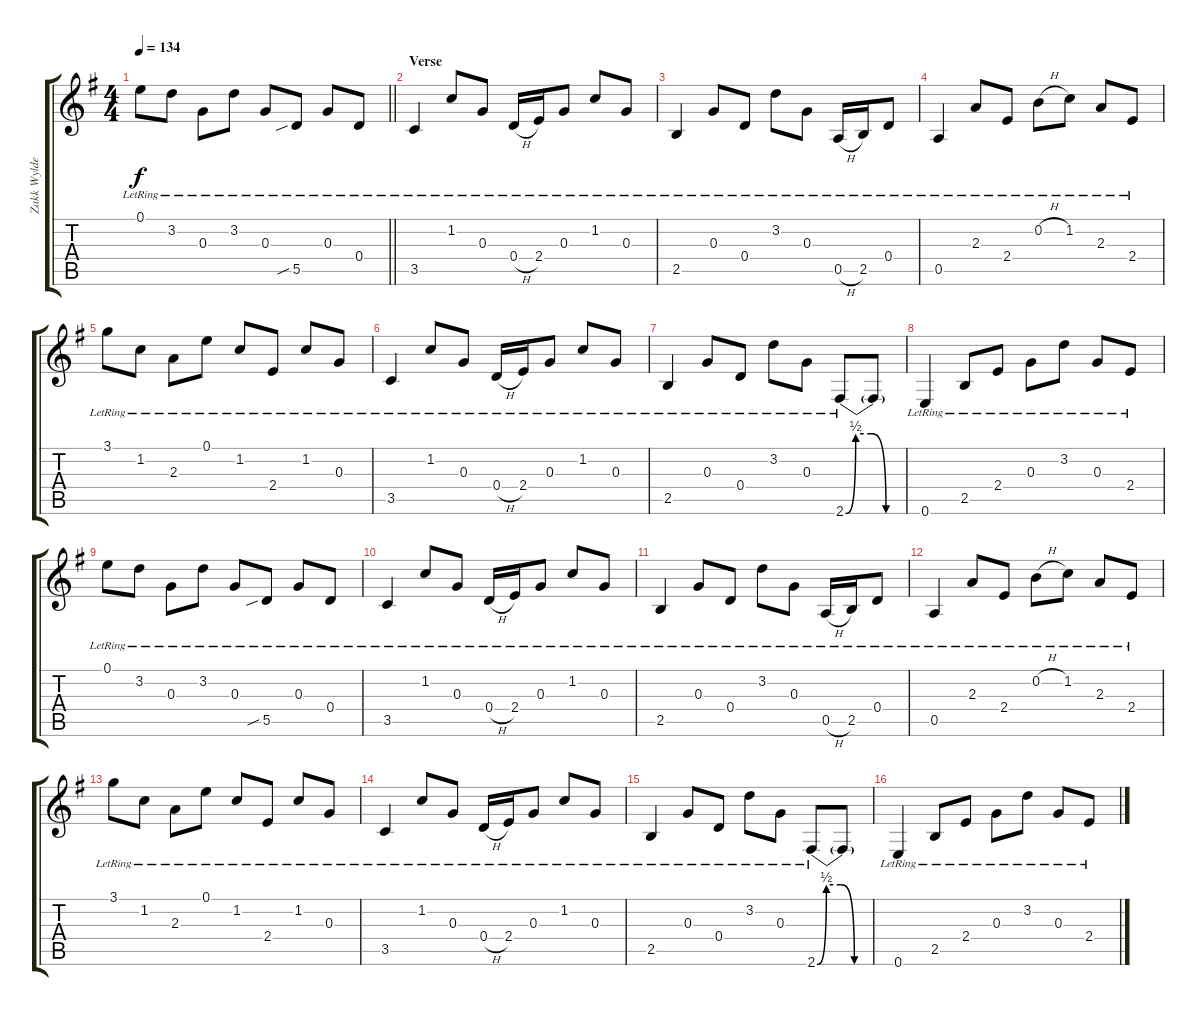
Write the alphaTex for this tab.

\track ("Zakk Wylde (Rythem)" "Zakk Wylde") {instrument acousticguitarsteel}
\staff {score tabs}
\tuning (E4 B3 G3 D3 A2 E2) {hide}
\ts (4 4)
\tempo 134
\clef g2
\barLineRight lightlight
\ks g
0.1{lr}.8{dy f} 3.2{lr}.8 0.3{lr}.8 3.2{lr}.8 0.3{lr}.8 5.5{sib lr}.8 0.3{lr}.8 0.4{lr}.8 |
\section ("" "Verse")
3.5{lr}.4 1.2{lr}.8 0.3{lr}.8 0.4{h lr}.16 2.4{lr}.16 0.3{lr}.8 1.2{lr}.8 0.3{lr}.8 |
2.5{lr}.4 0.3{lr}.8 0.4{lr}.8 3.2{lr}.8 0.3{lr}.8 0.5{h lr}.16 2.5{lr}.16 0.4{lr}.8 |
0.5{lr}.4 2.3{lr}.8 2.4{lr}.8 0.2{h lr}.8 1.2{lr}.8 2.3{lr}.8 2.4{lr}.8 |
3.1{lr}.8 1.2{lr}.8 2.3{lr}.8 0.1{lr}.8 1.2{lr}.8 2.4{lr}.8 1.2{lr}.8 0.3{lr}.8 |
3.5{lr}.4 1.2{lr}.8 0.3{lr}.8 0.4{h lr}.16 2.4{lr}.16 0.3{lr}.8 1.2{lr}.8 0.3{lr}.8 |
2.5{lr}.4 0.3{lr}.8 0.4{lr}.8 3.2{lr}.8 0.3{lr}.8 2.6{be (custom 0 0 10 2 25 2 40 0 60 0) lr}.8 2.6{t}.8 |
0.6{lr}.4 2.5{lr}.8 2.4{lr}.8 0.3{lr}.8 3.2{lr}.8 0.3{lr}.8 2.4{lr}.8 |
0.1{lr}.8 3.2{lr}.8 0.3{lr}.8 3.2{lr}.8 0.3{lr}.8 5.5{sib lr}.8 0.3{lr}.8 0.4{lr}.8 |
3.5{lr}.4 1.2{lr}.8 0.3{lr}.8 0.4{h lr}.16 2.4{lr}.16 0.3{lr}.8 1.2{lr}.8 0.3{lr}.8 |
2.5{lr}.4 0.3{lr}.8 0.4{lr}.8 3.2{lr}.8 0.3{lr}.8 0.5{h lr}.16 2.5{lr}.16 0.4{lr}.8 |
0.5{lr}.4 2.3{lr}.8 2.4{lr}.8 0.2{h lr}.8 1.2{lr}.8 2.3{lr}.8 2.4{lr}.8 |
3.1{lr}.8 1.2{lr}.8 2.3{lr}.8 0.1{lr}.8 1.2{lr}.8 2.4{lr}.8 1.2{lr}.8 0.3{lr}.8 |
3.5{lr}.4 1.2{lr}.8 0.3{lr}.8 0.4{h lr}.16 2.4{lr}.16 0.3{lr}.8 1.2{lr}.8 0.3{lr}.8 |
2.5{lr}.4 0.3{lr}.8 0.4{lr}.8 3.2{lr}.8 0.3{lr}.8 2.6{be (custom 0 0 10 2 25 2 40 0 60 0) lr}.8 2.6{t}.8 |
0.6{lr}.4 2.5{lr}.8 2.4{lr}.8 0.3{lr}.8 3.2{lr}.8 0.3{lr}.8 2.4{lr}.8
